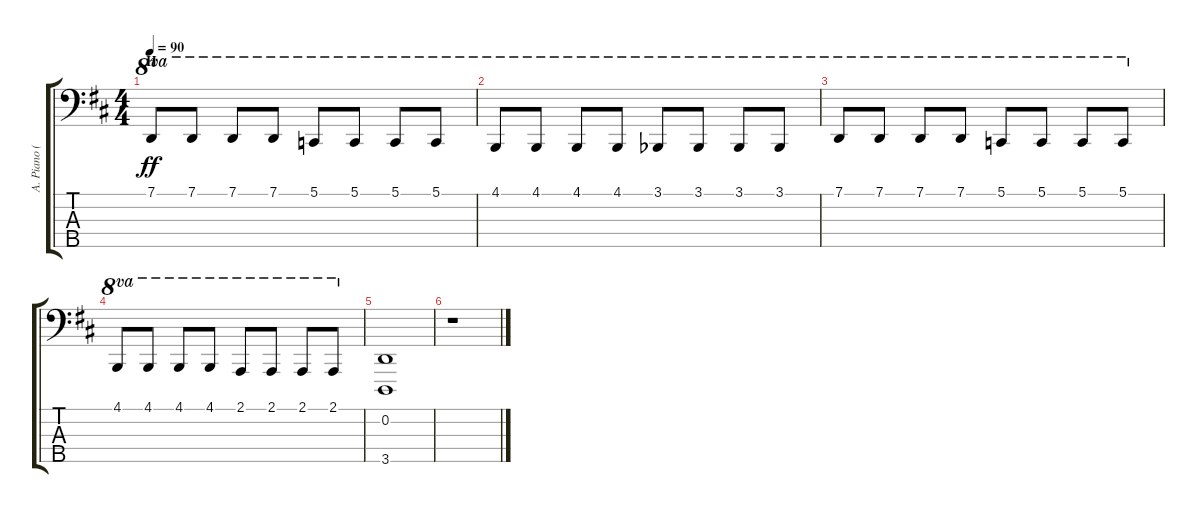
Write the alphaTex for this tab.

\track ("A. Piano (Left Hand)" "A. Piano (") {instrument acousticgrandpiano}
\staff {score tabs}
\tuning (G2 D2 A1 E1 B0) {hide}
\ts (4 4)
\section ("" "H")
\tempo 90
\clef f4
\ks d
7.1.8{ot 8va dy ff} 7.1.8{ot 8va} 7.1.8{ot 8va} 7.1.8{ot 8va} 5.1.8{ot 8va} 5.1.8{ot 8va} 5.1.8{ot 8va} 5.1.8{ot 8va} |
4.1.8{ot 8va} 4.1.8{ot 8va} 4.1.8{ot 8va} 4.1.8{ot 8va} 3.1{acc b}.8{ot 8va} 3.1{acc b}.8{ot 8va} 3.1{acc b}.8{ot 8va} 3.1{acc b}.8{ot 8va} |
7.1.8{ot 8va} 7.1.8{ot 8va} 7.1.8{ot 8va} 7.1.8{ot 8va} 5.1.8{ot 8va} 5.1.8{ot 8va} 5.1.8{ot 8va} 5.1.8{ot 8va} |
4.1.8{ot 8va} 4.1.8{ot 8va} 4.1.8{ot 8va} 4.1.8{ot 8va} 2.1.8{ot 8va} 2.1.8{ot 8va} 2.1.8{ot 8va} 2.1.8{ot 8va} |
(0.2 3.5).1 |
r.1
